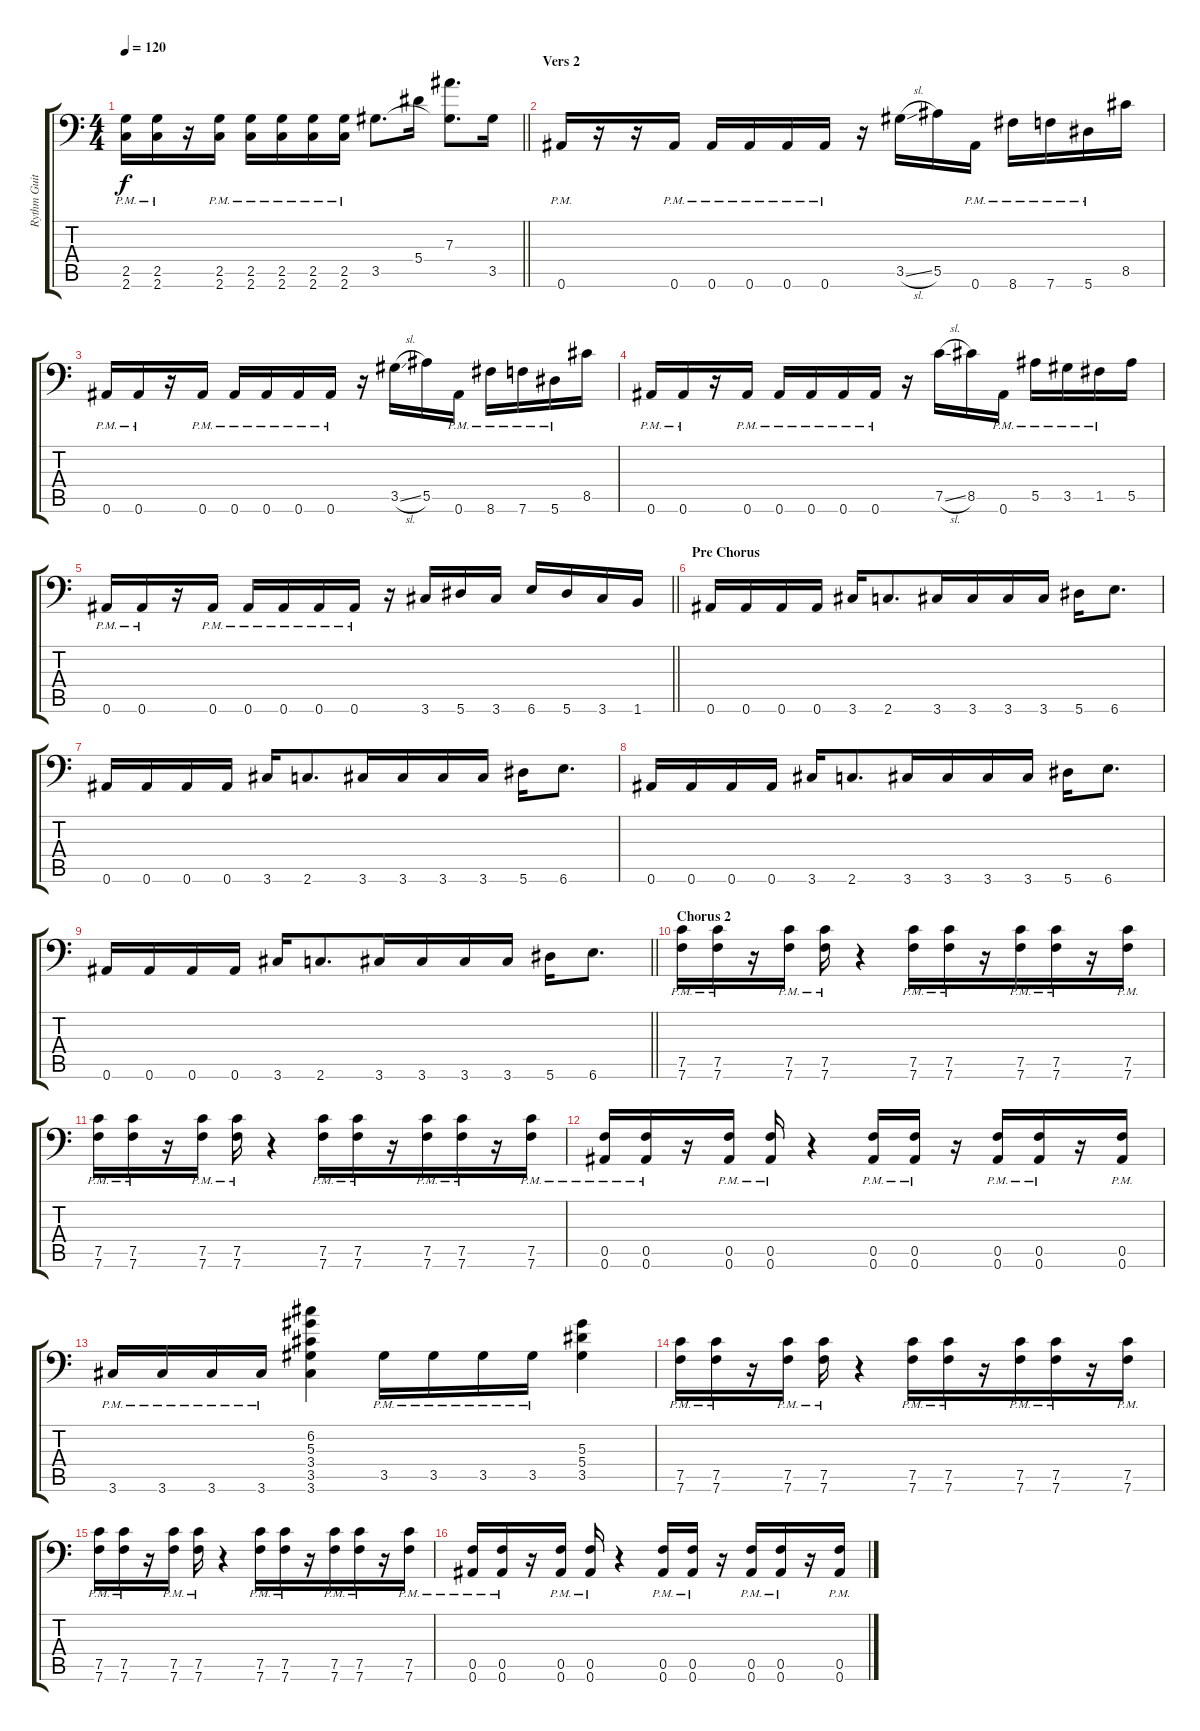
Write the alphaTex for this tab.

\track ("Rythm Guitar 1" "Rythm Guit") {instrument distortionguitar}
\staff {score tabs}
\tuning (C4 G3 Eb3 Bb2 F2 Bb1) {hide}
\ts (4 4)
\tempo 120
\clef f4
\barLineRight lightlight
\ks c
(2.5{pm} 2.6{pm}).16{dy f beam merge} (2.5{pm} 2.6{pm}).16 r.16{beam merge} (2.5{pm} 2.6{pm}).16 (2.5{pm} 2.6{pm}).16 (2.5{pm} 2.6{pm}).16 (2.5{pm} 2.6{pm}).16 (2.5{pm} 2.6{pm}).16 3.5.8{d} 5.4.16 (7.3 3.5{t}).8{d} 3.5.16 |
\section ("" "Vers 2")
0.6{pm}.16 r.16 r.16 0.6{pm}.16 0.6{pm}.16 0.6{pm}.16{beam merge} 0.6{pm}.16 0.6{pm}.16 r.16 3.5{sl}.16 5.5.16 0.6{pm}.16 8.6{pm}.16 7.6{pm}.16 5.6{pm}.16 8.5.16 |
0.6{pm}.16 0.6{pm}.16 r.16 0.6{pm}.16 0.6{pm}.16 0.6{pm}.16{beam merge} 0.6{pm}.16 0.6{pm}.16 r.16 3.5{sl}.16 5.5.16 0.6{pm}.16 8.6{pm}.16 7.6{pm}.16 5.6{pm}.16 8.5.16 |
0.6{pm}.16 0.6{pm}.16 r.16 0.6{pm}.16 0.6{pm}.16 0.6{pm}.16{beam merge} 0.6{pm}.16 0.6{pm}.16 r.16 7.5{sl}.16 8.5.16 0.6{pm}.16 5.5{pm}.16 3.5{pm}.16 1.5{pm}.16 5.5.16 |
\barLineRight lightlight
0.6{pm}.16 0.6{pm}.16 r.16 0.6{pm}.16 0.6{pm}.16 0.6{pm}.16{beam merge} 0.6{pm}.16 0.6{pm}.16 r.16 3.6.16 5.6.16 3.6.16 6.6.16 5.6.16 3.6.16 1.6.16 |
\section ("" "Pre Chorus")
0.6.16{beam merge} 0.6.16{beam merge} 0.6.16{beam merge} 0.6.16 3.6.16 2.6.8{d beam merge} 3.6.16 3.6.16 3.6.16{beam merge} 3.6.16 5.6.16{beam merge} 6.6.8{d} |
0.6.16{beam merge} 0.6.16{beam merge} 0.6.16{beam merge} 0.6.16 3.6.16 2.6.8{d beam merge} 3.6.16 3.6.16 3.6.16{beam merge} 3.6.16 5.6.16{beam merge} 6.6.8{d} |
0.6.16{beam merge} 0.6.16{beam merge} 0.6.16{beam merge} 0.6.16 3.6.16 2.6.8{d beam merge} 3.6.16 3.6.16 3.6.16{beam merge} 3.6.16 5.6.16{beam merge} 6.6.8{d} |
\barLineRight lightlight
0.6.16{beam merge} 0.6.16{beam merge} 0.6.16{beam merge} 0.6.16 3.6.16 2.6.8{d beam merge} 3.6.16 3.6.16 3.6.16{beam merge} 3.6.16 5.6.16{beam merge} 6.6.8{d} |
\section ("" "Chorus 2")
(7.5{pm} 7.6{pm}).16 (7.5{pm} 7.6{pm}).16 r.16 (7.5{pm} 7.6{pm}).16 (7.5{pm} 7.6{pm}).16 r.4 (7.5{pm} 7.6{pm}).16 (7.5{pm} 7.6{pm}).16{beam merge} r.16 (7.5{pm} 7.6{pm}).16{beam merge} (7.5{pm} 7.6{pm}).16{beam merge} r.16 (7.5{pm} 7.6{pm}).16 |
(7.5{pm} 7.6{pm}).16 (7.5{pm} 7.6{pm}).16 r.16 (7.5{pm} 7.6{pm}).16 (7.5{pm} 7.6{pm}).16 r.4 (7.5{pm} 7.6{pm}).16 (7.5{pm} 7.6{pm}).16{beam merge} r.16 (7.5{pm} 7.6{pm}).16{beam merge} (7.5{pm} 7.6{pm}).16{beam merge} r.16 (7.5{pm} 7.6{pm}).16 |
(0.5{pm} 0.6{pm}).16{beam merge} (0.5{pm} 0.6{pm}).16 r.16 (0.5{pm} 0.6{pm}).16 (0.5{pm} 0.6{pm}).16 r.4 (0.5{pm} 0.6{pm}).16 (0.5{pm} 0.6{pm}).16 r.16 (0.5{pm} 0.6{pm}).16{beam merge} (0.5{pm} 0.6{pm}).16 r.16 (0.5{pm} 0.6{pm}).16 |
3.6{pm}.16 3.6{pm}.16 3.6{pm}.16 3.6{pm}.16 (6.2 5.3 3.4 3.5 3.6).4{beam merge} 3.5{pm}.16 3.5{pm}.16{beam merge} 3.5{pm}.16 3.5{pm}.16{beam merge} (5.3 5.4 3.5).4 |
(7.5{pm} 7.6{pm}).16 (7.5{pm} 7.6{pm}).16 r.16 (7.5{pm} 7.6{pm}).16 (7.5{pm} 7.6{pm}).16 r.4 (7.5{pm} 7.6{pm}).16 (7.5{pm} 7.6{pm}).16{beam merge} r.16 (7.5{pm} 7.6{pm}).16{beam merge} (7.5{pm} 7.6{pm}).16{beam merge} r.16 (7.5{pm} 7.6{pm}).16 |
(7.5{pm} 7.6{pm}).16 (7.5{pm} 7.6{pm}).16 r.16 (7.5{pm} 7.6{pm}).16 (7.5{pm} 7.6{pm}).16 r.4 (7.5{pm} 7.6{pm}).16 (7.5{pm} 7.6{pm}).16{beam merge} r.16 (7.5{pm} 7.6{pm}).16{beam merge} (7.5{pm} 7.6{pm}).16{beam merge} r.16 (7.5{pm} 7.6{pm}).16 |
(0.5{pm} 0.6{pm}).16{beam merge} (0.5{pm} 0.6{pm}).16 r.16 (0.5{pm} 0.6{pm}).16 (0.5{pm} 0.6{pm}).16 r.4 (0.5{pm} 0.6{pm}).16 (0.5{pm} 0.6{pm}).16 r.16 (0.5{pm} 0.6{pm}).16{beam merge} (0.5{pm} 0.6{pm}).16 r.16 (0.5{pm} 0.6{pm}).16
